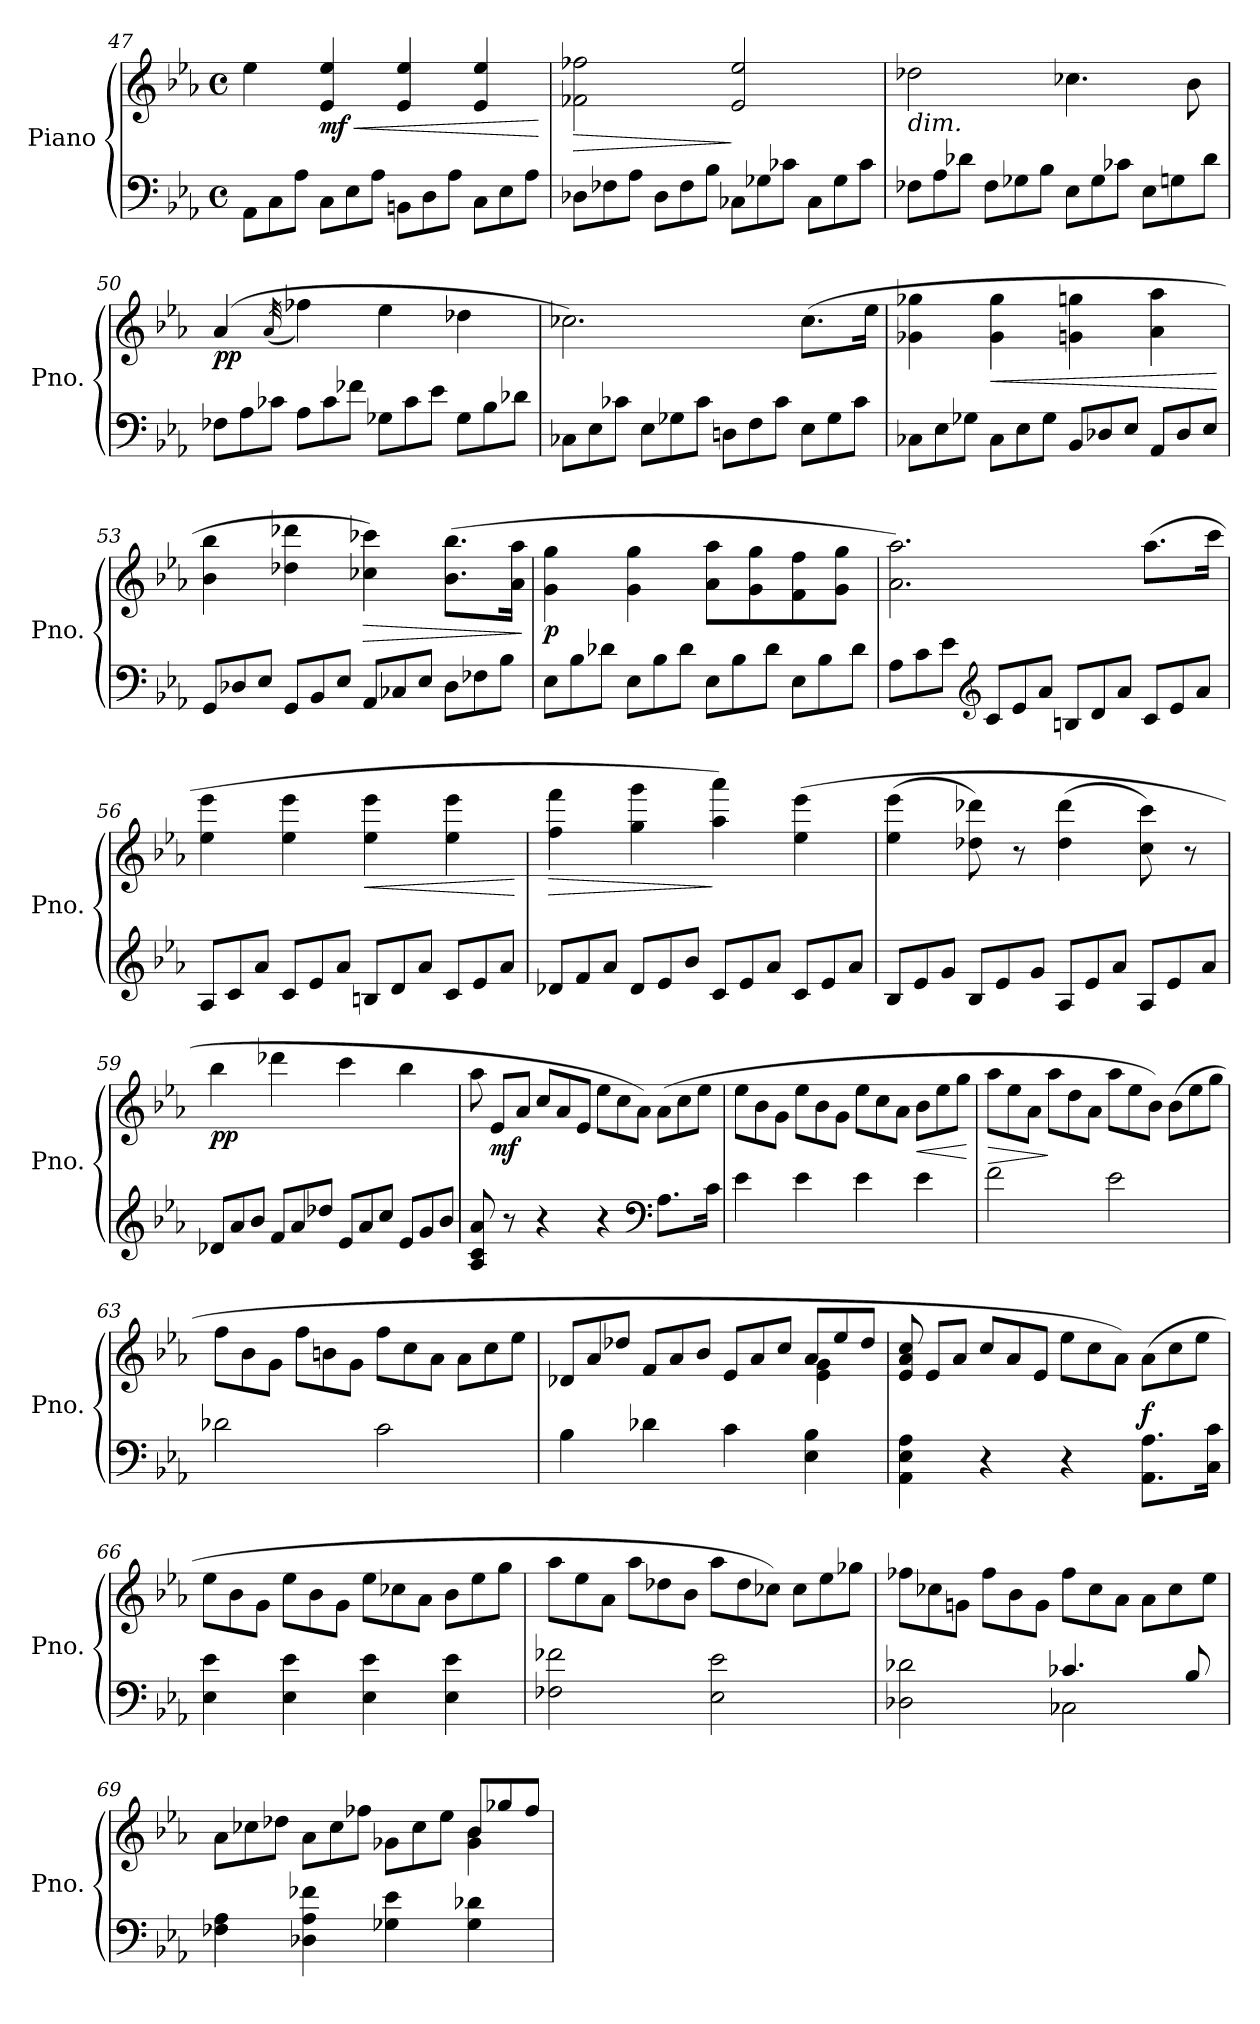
**kern	**kern	**dynam
*part1	*part1	*part1
*staff2	*staff1	*staff1/2
*I"Piano	*	*
*I'Pno.	*	*
!!LO:LB:g=z
*clefF4	*clefG2	*
*k[b-e-a-]	*k[b-e-a-]	*
*M4/4	*M4/4	*
*met(c)	*met(c)	*
*Xtuplet	*	*
=47	=47	=47
12AA-\L	4ee-\	.
12C\	.	.
12A-\J	.	.
!	!	!LO:HP:b
!	!	!LO:DY:n=1:b
12C\L	4e-/ 4ee-/	< mf
12E-\	.	.
12A-\J	.	.
12BBn\L	4e-/ 4ee-/	.
12D\	.	.
12A-\J	.	.
12C\L	4e-/ 4ee-/	.
12E-\	.	.
12A-\J	.	.
.	.	[
=48	=48	=48
!	!	!LO:HP:b
12D-X\L	2f-X\ 2ff-X\	>
12F-X\	.	.
12A-\J	.	.
12D-\L	.	.
12F-\	.	.
12B-\J	.	.
12C-X\L	2e-/ 2ee-/	]
12G-X\	.	.
12c-X\J	.	.
12C-\L	.	.
12G-\	.	.
12c-\J	.	.
=49	=49	=49
!	!LO:TX:b:i:t=dim.	!
12F-X\L	2dd-X\	.
12A-\	.	.
12d-X\J	.	.
12F-\L	.	.
12G-X\	.	.
12B-\J	.	.
12E-\L	4.cc-X\	.
12G-\	.	.
12c-X\J	.	.
12E-\L	.	.
12Gn\	.	.
.	8b-\	.
12d-\J	.	.
!!LO:LB:g=z
=50	=50	=50
!	!	!LO:DY:b
12F-X\L	(>4a-/	pp
12A-\	.	.
12c-X\J	.	.
.	(<32qa-/	.
12A-\L	4ff-X\)	.
12c-\	.	.
12f-X\J	.	.
12G-X\L	4ee-\	.
12c-\	.	.
12e-\J	.	.
12G-\L	4dd-X\	.
12B-\	.	.
12d-X\J	.	.
=51	=51	=51
12C-X\L	2.cc-X\)	.
12E-\	.	.
12c-X\J	.	.
12E-\L	.	.
12G-X\	.	.
12c-\J	.	.
12Dn\L	.	.
12F\	.	.
12c-\J	.	.
12E-\L	(>8.cc-\L	.
12G-\	.	.
12c-\J	.	.
.	16ee-\Jk	.
=52	=52	=52
12C-X\L	4g-X\ 4gg-X\	.
12E-\	.	.
12G-X\J	.	.
!	!	!LO:HP:b
12C-\L	4g-\ 4gg-\	<
12E-\	.	.
12G-\J	.	.
12BB-/L	4gn\ 4ggn\	.
12D-X/	.	.
12E-/J	.	.
12AA-/L	4a-\ 4aa-\	.
12D-/	.	.
12E-/J	.	.
.	.	[
!!LO:LB:g=z
=53	=53	=53
12GG/L	4b-\ 4bb-\	.
12D-X/	.	.
12E-/J	.	.
12GG/L	4dd-X\ 4ddd-X\	.
12BB-/	.	.
12E-/J	.	.
!	!	!LO:HP:b
12AA-/L	4cc-X\ 4ccc-X\)	>
12C-X/	.	.
12E-/J	.	.
12D-\L	(>8.b-\ 8.bb-\L	.
12F-X\	.	.
12B-\J	.	.
.	16a-\ 16aa-\Jk	.
.	.	]
=54	=54	=54
!	!	!LO:DY:b
12E-\L	4g\ 4gg\	p
12B-\	.	.
12d-X\J	.	.
12E-\L	4g\ 4gg\	.
12B-\	.	.
12d-\J	.	.
12E-\L	8a-\ 8aa-\L	.
12B-\	.	.
.	8g\ 8gg\	.
12d-\J	.	.
12E-\L	8f\ 8ff\	.
12B-\	.	.
.	8g\ 8gg\J	.
12d-\J	.	.
=55	=55	=55
12A-\L	2.a-\ 2.aa-\)	.
12c\	.	.
12e-\J	.	.
*clefG2	*	*
12c/L	.	.
12e-/	.	.
12a-/J	.	.
12Bn/L	.	.
12d/	.	.
12a-/J	.	.
12c/L	(>8.aa-\L	.
12e-/	.	.
12a-/J	.	.
.	16ccc\Jk	.
!!LO:PB:g=z
=56	=56	=56
12A-/L	4ee-\ 4eee-\	.
12c/	.	.
12a-/J	.	.
12c/L	4ee-\ 4eee-\	.
12e-/	.	.
12a-/J	.	.
!	!	!LO:HP:b
12Bn/L	4ee-\ 4eee-\	<
12d/	.	.
12a-/J	.	.
12c/L	4ee-\ 4eee-\	.
12e-/	.	.
12a-/J	.	.
.	.	[
=57	=57	=57
!	!	!LO:HP:b
12d-X/L	4ff\ 4fff\	>
12f/	.	.
12a-/J	.	.
12d-/L	4gg\ 4ggg\	.
12e-/	.	.
12b-/J	.	.
12c/L	4aa-\ 4aaa-\)	]
12e-/	.	.
12a-/J	.	.
12c/L	(>4ee-\ 4eee-\	.
12e-/	.	.
12a-/J	.	.
=58	=58	=58
12B-/L	(>4ee-\ 4eee-\	.
12e-/	.	.
12g/J	.	.
12B-/L	8dd-X\ 8ddd-X\)	.
12e-/	.	.
.	8r	.
12g/J	.	.
12A-/L	(>4dd-\ 4ddd-\	.
12e-/	.	.
12a-/J	.	.
12A-/L	8cc\ 8ccc\)	.
12e-/	.	.
.	8r	.
12a-/J	.	.
=59	=59	=59
!	!	!LO:DY:b
12d-X/L	4bb-\	pp
12a-/	.	.
12b-/J	.	.
12f/L	4ddd-X\	.
12a-/	.	.
12dd-X/J	.	.
12e-/L	4ccc\	.
12a-/	.	.
12cc/J	.	.
12e-/L	4bb-\	.
12g/	.	.
12b-/J	.	.
!!LO:LB:g=z
=60	=60	=60
*	*Xtuplet	*
8A-/ 8c/ 8a-/	12aa-\	.
!	!	!LO:DY:b
.	12e-/L	mf
8r	.	.
.	12a-/J	.
4r	12cc/L	.
.	12a-/	.
.	12e-/J	.
4r	12ee-\L	.
.	12cc\	.
.	12a-\J)	.
*clefF4	*	*
8.A-\L	(>12a-\L	.
.	12cc\	.
.	12ee-\J	.
16c\Jk	.	.
=61	=61	=61
4e-\	12ee-\L	.
.	12b-\	.
.	12g\J	.
4e-\	12ee-\L	.
.	12b-\	.
.	12g\J	.
4e-\	12ee-\L	.
.	12cc\	.
.	12a-\J	.
!	!	!LO:HP:b
4e-\	12b-\L	<
.	12ee-\	.
.	12gg\J	.
.	.	[
=62	=62	=62
!	!	!LO:HP:b
2f\	12aa-\L	>
.	12ee-\	.
.	12a-\J	.
.	12aa-\L	]
.	12dd\	.
.	12a-\J	.
2e-\	12aa-\L	.
.	12ee-\	.
.	12b-\J)	.
.	(>12b-\L	.
.	12ee-\	.
.	12gg\J	.
!!LO:LB:g=z
=63	=63	=63
2d-X\	12ff\L	.
.	12b-\	.
.	12g\J	.
.	12ff\L	.
.	12bn\	.
.	12g\J	.
2c\	12ff\L	.
.	12cc\	.
.	12a-\J	.
.	12a-\L	.
.	12cc\	.
.	12ee-\J	.
=64	=64	=64
*	*^	*
4B-\	12d-X/L	2.ryy	.
.	12a-/	.	.
.	12dd-X/J	.	.
4d-X\	12f/L	.	.
.	12a-/	.	.
.	12b-/J	.	.
4c\	12e-/L	.	.
.	12a-/	.	.
.	12cc/J	.	.
4E-\ 4B-\	12a-/L	4e-\ 4g\	.
.	12ee-/	.	.
.	12dd-/J	.	.
*	*v	*v	*
=65	=65	=65
4AA-\ 4E-\ 4A-\	12e-/ 12a-/ 12cc/	.
.	12e-/L	.
.	12a-/J	.
4r	12cc/L	.
.	12a-/	.
.	12e-/J	.
4r	12ee-\L	.
.	12cc\	.
.	12a-\J)	.
!	!	!LO:DY:a=2
8.AA-\ 8.A-\L	(>12a-\L	f
.	12cc\	.
.	12ee-\J	.
16C\ 16c\Jk	.	.
!!LO:LB:g=z
=66	=66	=66
4E-\ 4e-\	12ee-\L	.
.	12b-\	.
.	12g\J	.
4E-\ 4e-\	12ee-\L	.
.	12b-\	.
.	12g\J	.
4E-\ 4e-\	12ee-\L	.
.	12cc-X\	.
.	12a-\J	.
4E-\ 4e-\	12b-\L	.
.	12ee-\	.
.	12gg\J	.
=67	=67	=67
2F-X\ 2f-X\	12aa-\L	.
.	12ee-\	.
.	12a-\J	.
.	12aa-\L	.
.	12dd-X\	.
.	12b-\J	.
2E-\ 2e-\	12aa-\L	.
.	12dd-\	.
.	12cc-X\J)	.
.	12cc-\L	.
.	12ee-\	.
.	12gg-X\J	.
=68	=68	=68
*^	*	*
2D-X\ 2d-X\	2ryy	12ff-X\L	.
.	.	12cc-X\	.
.	.	12gn\J	.
.	.	12ff-\L	.
.	.	12b-\	.
.	.	12g\J	.
4.c-X/	2C-X\	12ff-\L	.
.	.	12cc-\	.
.	.	12a-\J	.
.	.	12a-\L	.
.	.	12cc-\	.
8B-/	.	.	.
.	.	12ee-\J	.
*v	*v	*	*
!!LO:LB:g=z
=69	=69	=69
*	*^	*
4F-X\ 4A-\	12a-\L	2.ryy	.
.	12cc-X\	.	.
.	12dd-X\J	.	.
4D-X\ 4A-\ 4f-X\	12a-\L	.	.
.	12cc-\	.	.
.	12ff-X\J	.	.
4G-X\ 4e-\	12g-X\L	.	.
.	12cc-\	.	.
.	12ee-\J	.	.
4G-\ 4d-X\	12b-/L	4g-\ 4b-\	.
.	12gg-X/	.	.
.	12ff-/J	.	.
*	*v	*v	*
=	=	=
*-	*-	*-
